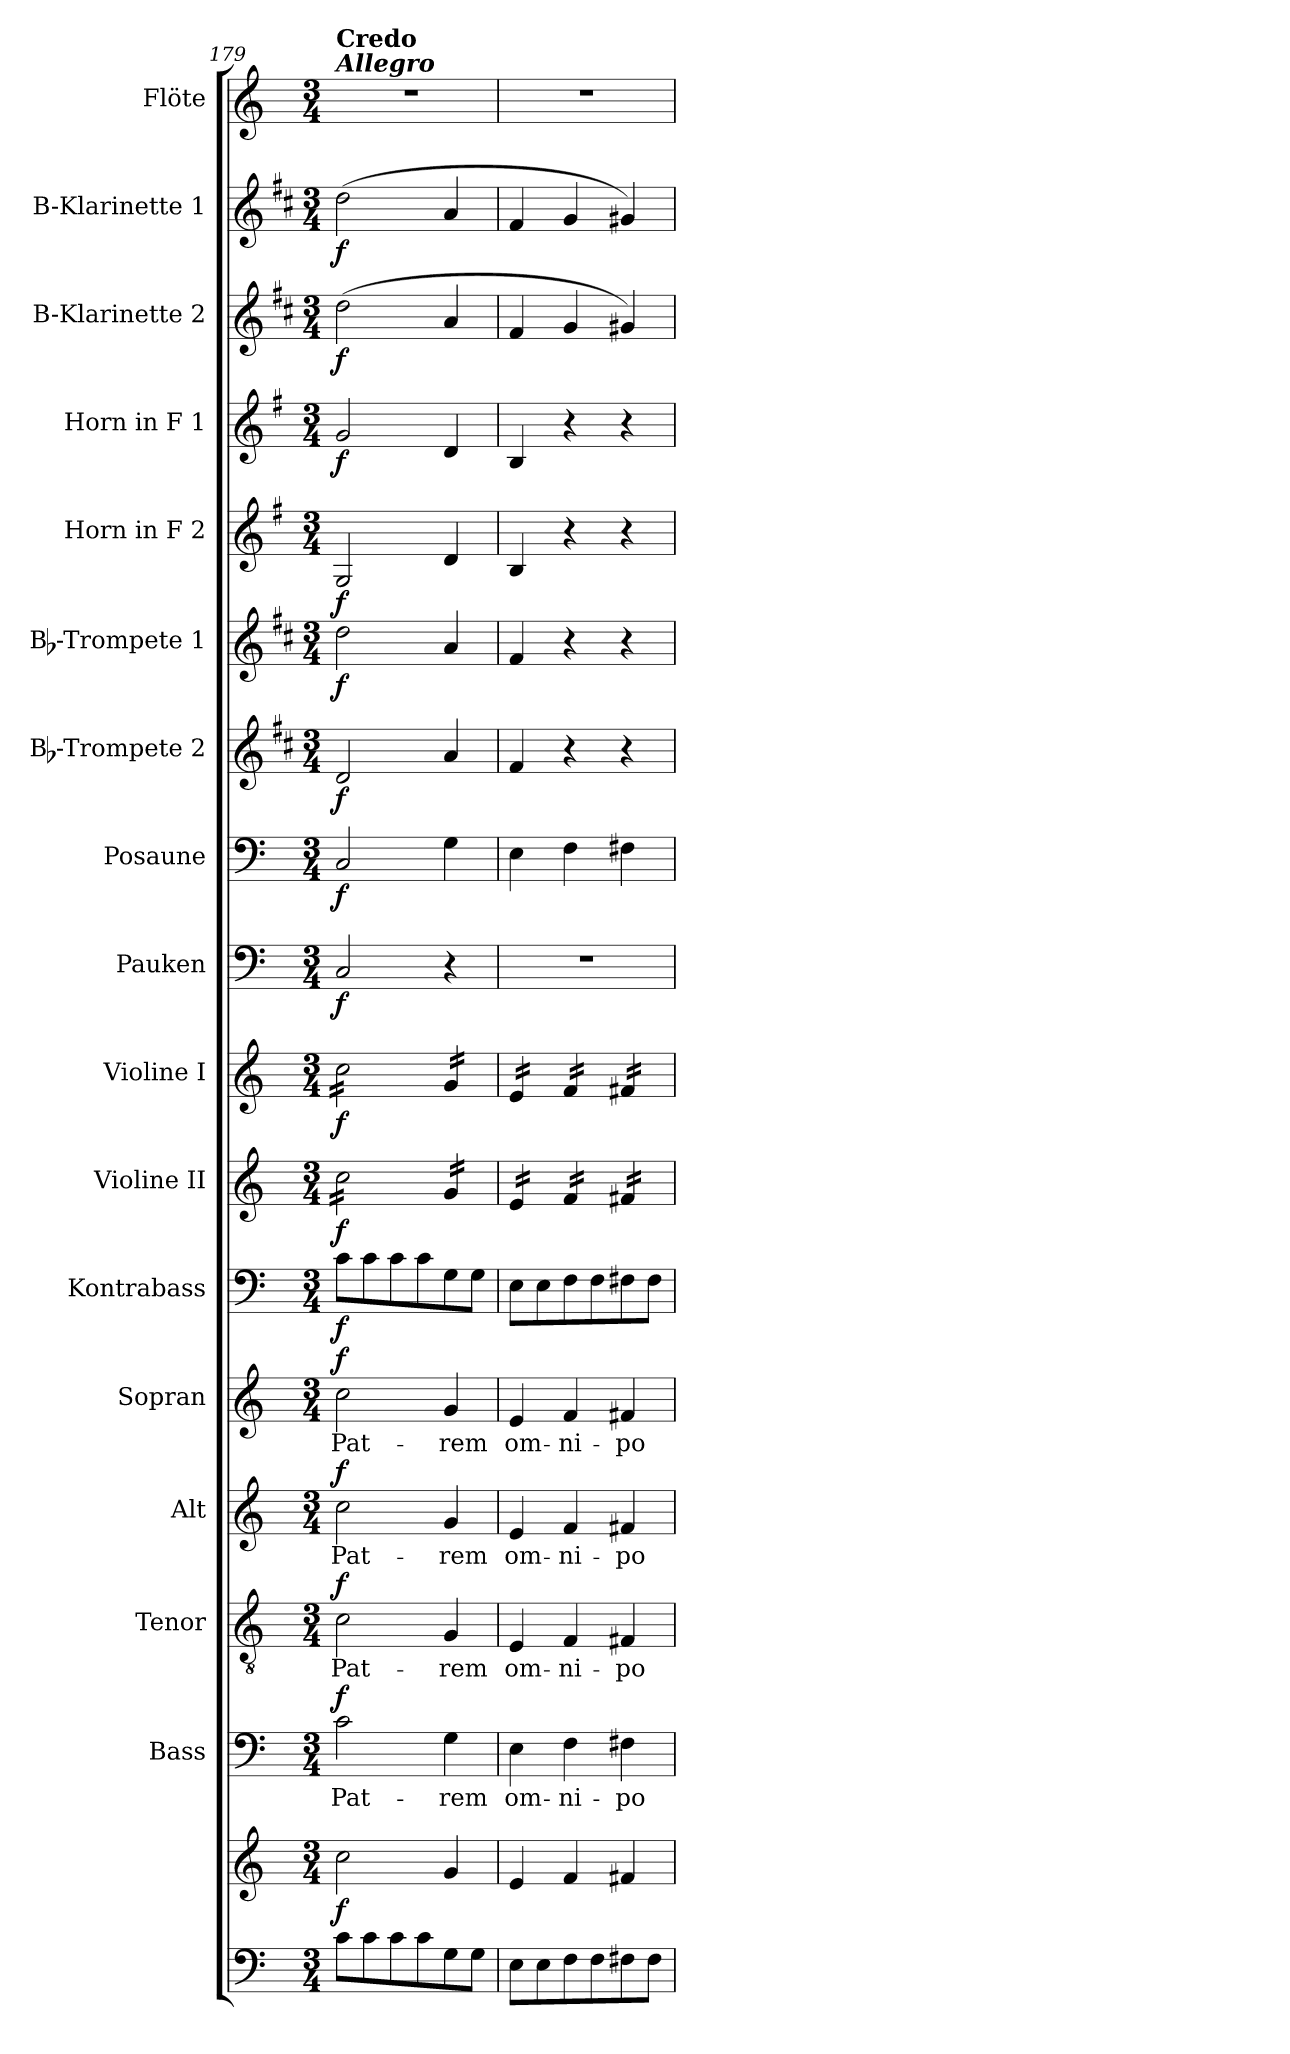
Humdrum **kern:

**kern	**kern	**dynam	**kern	**text	**dynam	**kern	**text	**dynam	**kern	**text	**dynam	**kern	**text	**dynam	**kern	**dynam	**kern	**dynam	**kern	**dynam	**kern	**dynam	**kern	**dynam	**kern	**dynam	**kern	**dynam	**kern	**dynam	**kern	**dynam	**kern	**dynam	**kern	**dynam	**kern
*part17	*part17	*part17	*part16	*part16	*part16	*part15	*part15	*part15	*part14	*part14	*part14	*part13	*part13	*part13	*part12	*part12	*part11	*part11	*part10	*part10	*part9	*part9	*part8	*part8	*part7	*part7	*part6	*part6	*part5	*part5	*part4	*part4	*part3	*part3	*part2	*part2	*part1
*staff18	*staff17	*staff17/18	*staff16	*staff16	*staff16	*staff15	*staff15	*staff15	*staff14	*staff14	*staff14	*staff13	*staff13	*staff13	*staff12	*staff12	*staff11	*staff11	*staff10	*staff10	*staff9	*staff9	*staff8	*staff8	*staff7	*staff7	*staff6	*staff6	*staff5	*staff5	*staff4	*staff4	*staff3	*staff3	*staff2	*staff2	*staff1
*	*	*	*I"Bass	*	*	*I"Tenor	*	*	*I"Alt	*	*	*I"Sopran	*	*	*I"Kontrabass	*	*I"Violine II	*	*I"Violine I	*	*I"Pauken	*	*I"Posaune	*	*I"Bb-Trompete 2	*	*I"Bb-Trompete 1	*	*I"Horn in F 2	*	*I"Horn in F 1	*	*I"B-Klarinette 2	*	*I"B-Klarinette 1	*	*I"Flöte
*	*	*	*I'B.	*	*	*I'T.	*	*	*I'A.	*	*	*I'S.	*	*	*I'Kb.	*	*I'Vl. II	*	*I'Vl. I	*	*I'Pk.	*	*I'Pos.	*	*I'Bb Trp. 2	*	*I'Bb Trp. 1	*	*I'Hrn. 2	*	*I'Hrn. 1	*	*I'B Kl. 2	*	*I'B Kl. 1	*	*I'Fl.
!!LO:PB:g=z
*clefF4	*clefG2	*	*clefF4	*	*	*clefGv2	*	*	*clefG2	*	*	*clefG2	*	*	*clefF4	*	*clefG2	*	*clefG2	*	*clefF4	*	*clefF4	*	*clefG2	*	*clefG2	*	*clefG2	*	*clefG2	*	*clefG2	*	*clefG2	*	*clefG2
*	*	*	*	*	*	*	*	*	*	*	*	*	*	*	*ITrd7c12	*	*	*	*	*	*	*	*	*	*ITrd1c2	*	*ITrd1c2	*	*ITrd4c7	*	*ITrd4c7	*	*ITrd1c2	*	*ITrd1c2	*	*
*k[]	*k[]	*	*k[]	*	*	*k[]	*	*	*k[]	*	*	*k[]	*	*	*k[]	*	*k[]	*	*k[]	*	*k[]	*	*k[]	*	*k[]	*	*k[]	*	*k[]	*	*k[]	*	*k[]	*	*k[]	*	*k[]
*C:	*C:	*	*C:	*	*	*C:	*	*	*C:	*	*	*C:	*	*	*C:	*	*C:	*	*C:	*	*C:	*	*C:	*	*C:	*	*C:	*	*C:	*	*C:	*	*C:	*	*C:	*	*C:
*M3/4	*M3/4	*	*M3/4	*	*	*M3/4	*	*	*M3/4	*	*	*M3/4	*	*	*M3/4	*	*M3/4	*	*M3/4	*	*M3/4	*	*M3/4	*	*M3/4	*	*M3/4	*	*M3/4	*	*M3/4	*	*M3/4	*	*M3/4	*	*M3/4
=179	=179	=179	=179	=179	=179	=179	=179	=179	=179	=179	=179	=179	=179	=179	=179	=179	=179	=179	=179	=179	=179	=179	=179	=179	=179	=179	=179	=179	=179	=179	=179	=179	=179	=179	=179	=179	=179
!	!	!	!	!	!	!	!	!	!	!	!	!	!	!	!	!	!	!	!	!	!	!	!	!	!	!	!	!	!	!	!	!	!	!	!	!	!LO:TX:a:Bi:t=Allegro
!	!	!	!	!	!	!	!	!	!	!	!	!	!	!	!	!	!	!	!	!	!	!	!	!	!	!	!	!	!	!	!	!	!	!	!	!	!LO:TX:a:B:t=Credo
!	!	!LO:DY:b	!	!LO:LY:b	!LO:DY:a	!	!LO:LY:b	!LO:DY:a	!	!LO:LY:b	!LO:DY:a	!	!LO:LY:b	!LO:DY:a	!	!LO:DY:b	!	!LO:DY:b	!	!LO:DY:b	!	!LO:DY:b	!	!LO:DY:b	!	!LO:DY:b	!	!LO:DY:b	!	!LO:DY:b	!	!LO:DY:b	!	!LO:DY:b	!	!LO:DY:b	!
*	*	*	*	*	*	*	*	*	*	*	*	*	*	*	*	*	*tremolo	*	*	*	*	*	*	*	*	*	*	*	*	*	*	*	*	*	*	*	*
*	*	*	*	*	*	*	*	*	*	*	*	*	*	*	*	*	*	*	*tremolo	*	*	*	*	*	*	*	*	*	*	*	*	*	*	*	*	*	*
8c\L	2cc\	f	2c\	Pat-	f	2c\	Pat-	f	2cc\	Pat-	f	2cc\	Pat-	f	8C\L	f	16cc\LL	f	16cc\LL	f	2C/	f	2C/	f	2c/	f	2cc\	f	2C/	f	2c/	f	(>2cc\	f	(>2cc\	f	2.r
.	.	.	.	.	.	.	.	.	.	.	.	.	.	.	.	.	16cc\	.	16cc\	.	.	.	.	.	.	.	.	.	.	.	.	.	.	.	.	.	.
8c\	.	.	.	.	.	.	.	.	.	.	.	.	.	.	8C\	.	16cc\	.	16cc\	.	.	.	.	.	.	.	.	.	.	.	.	.	.	.	.	.	.
.	.	.	.	.	.	.	.	.	.	.	.	.	.	.	.	.	16cc\	.	16cc\	.	.	.	.	.	.	.	.	.	.	.	.	.	.	.	.	.	.
8c\	.	.	.	.	.	.	.	.	.	.	.	.	.	.	8C\	.	16cc\	.	16cc\	.	.	.	.	.	.	.	.	.	.	.	.	.	.	.	.	.	.
.	.	.	.	.	.	.	.	.	.	.	.	.	.	.	.	.	16cc\	.	16cc\	.	.	.	.	.	.	.	.	.	.	.	.	.	.	.	.	.	.
8c\	.	.	.	.	.	.	.	.	.	.	.	.	.	.	8C\	.	16cc\	.	16cc\	.	.	.	.	.	.	.	.	.	.	.	.	.	.	.	.	.	.
.	.	.	.	.	.	.	.	.	.	.	.	.	.	.	.	.	16cc\JJ	.	16cc\JJ	.	.	.	.	.	.	.	.	.	.	.	.	.	.	.	.	.	.
!	!	!	!	!LO:LY:b	!	!	!LO:LY:b	!	!	!LO:LY:b	!	!	!LO:LY:b	!	!	!	!	!	!	!	!	!	!	!	!	!	!	!	!	!	!	!	!	!	!	!	!
8G\	4g/	.	4G\	-rem	.	4G/	-rem	.	4g/	-rem	.	4g/	-rem	.	8GG\	.	16g/LL	.	16g/LL	.	4r	.	4G\	.	4g/	.	4g/	.	4G/	.	4G/	.	4g/	.	4g/	.	.
.	.	.	.	.	.	.	.	.	.	.	.	.	.	.	.	.	16g/	.	16g/	.	.	.	.	.	.	.	.	.	.	.	.	.	.	.	.	.	.
8G\J	.	.	.	.	.	.	.	.	.	.	.	.	.	.	8GG\J	.	16g/	.	16g/	.	.	.	.	.	.	.	.	.	.	.	.	.	.	.	.	.	.
.	.	.	.	.	.	.	.	.	.	.	.	.	.	.	.	.	16g/JJ	.	16g/JJ	.	.	.	.	.	.	.	.	.	.	.	.	.	.	.	.	.	.
=180	=180	=180	=180	=180	=180	=180	=180	=180	=180	=180	=180	=180	=180	=180	=180	=180	=180	=180	=180	=180	=180	=180	=180	=180	=180	=180	=180	=180	=180	=180	=180	=180	=180	=180	=180	=180	=180
!	!	!	!	!LO:LY:b	!	!	!LO:LY:b	!	!	!LO:LY:b	!	!	!LO:LY:b	!	!	!	!	!	!	!	!	!	!	!	!	!	!	!	!	!	!	!	!	!	!	!	!
8E\L	4e/	.	4E\	om-	.	4E/	om-	.	4e/	om-	.	4e/	om-	.	8EE\L	.	16e/LL	.	16e/LL	.	2.r	.	4E\	.	4e/	.	4e/	.	4E/	.	4E/	.	4e/	.	4e/	.	2.r
.	.	.	.	.	.	.	.	.	.	.	.	.	.	.	.	.	16e/	.	16e/	.	.	.	.	.	.	.	.	.	.	.	.	.	.	.	.	.	.
8E\	.	.	.	.	.	.	.	.	.	.	.	.	.	.	8EE\	.	16e/	.	16e/	.	.	.	.	.	.	.	.	.	.	.	.	.	.	.	.	.	.
.	.	.	.	.	.	.	.	.	.	.	.	.	.	.	.	.	16e/JJ	.	16e/JJ	.	.	.	.	.	.	.	.	.	.	.	.	.	.	.	.	.	.
!	!	!	!	!LO:LY:b	!	!	!LO:LY:b	!	!	!LO:LY:b	!	!	!LO:LY:b	!	!	!	!	!	!	!	!	!	!	!	!	!	!	!	!	!	!	!	!	!	!	!	!
8F\	4f/	.	4F\	-ni-	.	4F/	-ni-	.	4f/	-ni-	.	4f/	-ni-	.	8FF\	.	16f/LL	.	16f/LL	.	.	.	4F\	.	4r	.	4r	.	4r	.	4r	.	4f/	.	4f/	.	.
.	.	.	.	.	.	.	.	.	.	.	.	.	.	.	.	.	16f/	.	16f/	.	.	.	.	.	.	.	.	.	.	.	.	.	.	.	.	.	.
8F\	.	.	.	.	.	.	.	.	.	.	.	.	.	.	8FF\	.	16f/	.	16f/	.	.	.	.	.	.	.	.	.	.	.	.	.	.	.	.	.	.
.	.	.	.	.	.	.	.	.	.	.	.	.	.	.	.	.	16f/JJ	.	16f/JJ	.	.	.	.	.	.	.	.	.	.	.	.	.	.	.	.	.	.
!	!	!	!	!LO:LY:b	!	!	!LO:LY:b	!	!	!LO:LY:b	!	!	!LO:LY:b	!	!	!	!	!	!	!	!	!	!	!	!	!	!	!	!	!	!	!	!	!	!	!	!
8F#X\	4f#X/	.	4F#X\	-po-	.	4F#X/	-po-	.	4f#X/	-po-	.	4f#X/	-po-	.	8FF#X\	.	16f#X/LL	.	16f#X/LL	.	.	.	4F#X\	.	4r	.	4r	.	4r	.	4r	.	4f#X/)	.	4f#X/)	.	.
.	.	.	.	.	.	.	.	.	.	.	.	.	.	.	.	.	16f#X/	.	16f#X/	.	.	.	.	.	.	.	.	.	.	.	.	.	.	.	.	.	.
8F#\J	.	.	.	.	.	.	.	.	.	.	.	.	.	.	8FF#\J	.	16f#X/	.	16f#X/	.	.	.	.	.	.	.	.	.	.	.	.	.	.	.	.	.	.
.	.	.	.	.	.	.	.	.	.	.	.	.	.	.	.	.	16f#X/JJ	.	16f#X/JJ	.	.	.	.	.	.	.	.	.	.	.	.	.	.	.	.	.	.
*	*	*	*	*	*	*	*	*	*	*	*	*	*	*	*	*	*	*	*Xtremolo	*	*	*	*	*	*	*	*	*	*	*	*	*	*	*	*	*	*
*	*	*	*	*	*	*	*	*	*	*	*	*	*	*	*	*	*Xtremolo	*	*	*	*	*	*	*	*	*	*	*	*	*	*	*	*	*	*	*	*
=	=	=	=	=	=	=	=	=	=	=	=	=	=	=	=	=	=	=	=	=	=	=	=	=	=	=	=	=	=	=	=	=	=	=	=	=	=
*-	*-	*-	*-	*-	*-	*-	*-	*-	*-	*-	*-	*-	*-	*-	*-	*-	*-	*-	*-	*-	*-	*-	*-	*-	*-	*-	*-	*-	*-	*-	*-	*-	*-	*-	*-	*-	*-
